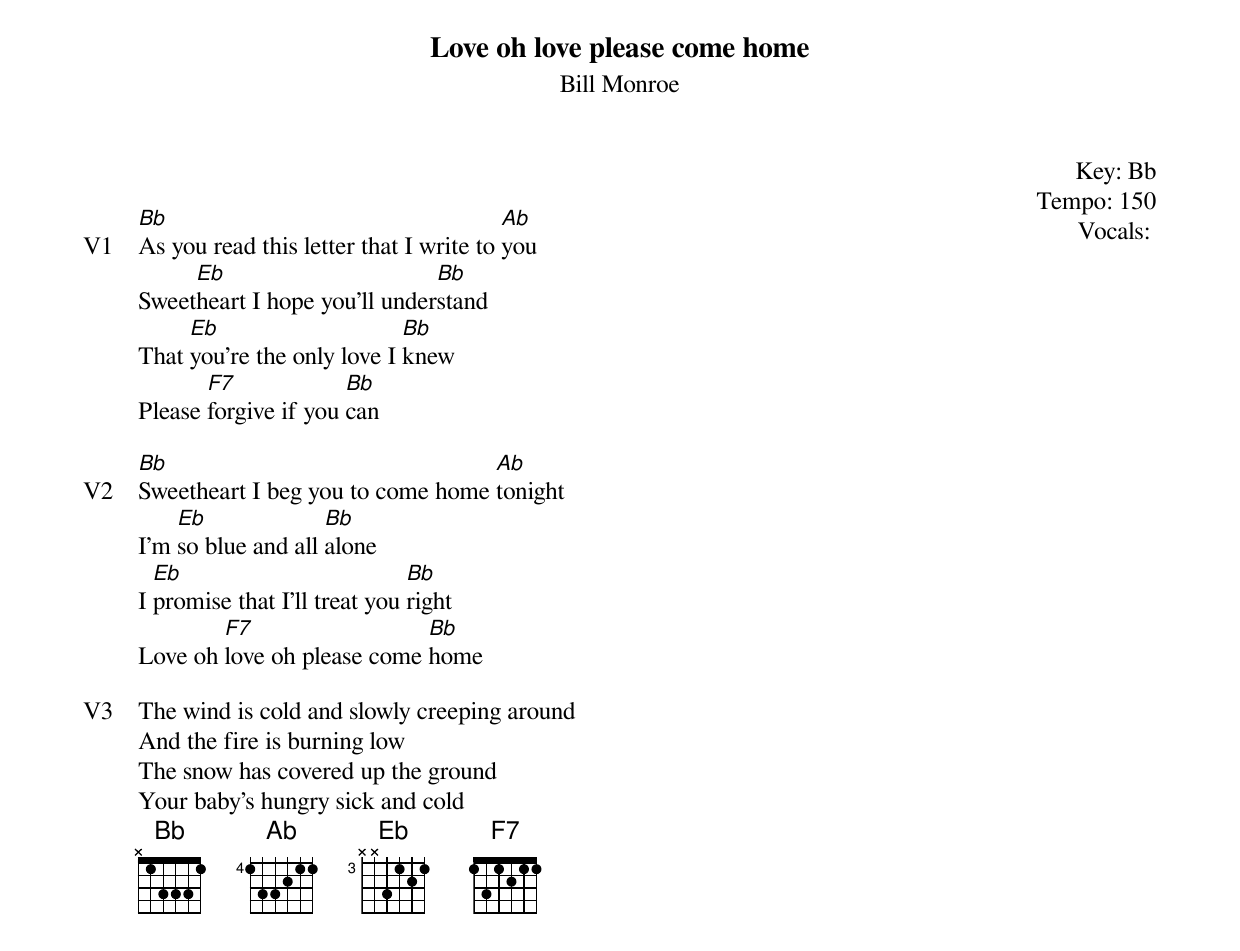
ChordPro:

{t: Love oh love please come home}
{st: Bill Monroe}
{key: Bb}
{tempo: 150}
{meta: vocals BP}
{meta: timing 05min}

{start_of_textblock label="" flush="right" anchor="line" x="100%"}
Key: %{key}
Tempo: %{tempo}
Vocals: %{vocals}
{end_of_textblock}

{transpose: -9}

{sov: V1}
[G]As you read this letter that I write to [F]you
Sweet[C]heart I hope you’ll under[G]stand
That [C]you’re the only love I [G]knew
Please [D7]forgive if you [G]can
{eov}

{sov: V2}
[G]Sweetheart I beg you to come home [F]tonight
I'm [C]so blue and all [G]alone
I [C]promise that I'll treat you [G]right
Love oh [D7]love oh please come [G]home
{eov}

{sov: V3}
The wind is cold and slowly creeping around
And the fire is burning low
The snow has covered up the ground
Your baby's hungry sick and cold
{eov}
